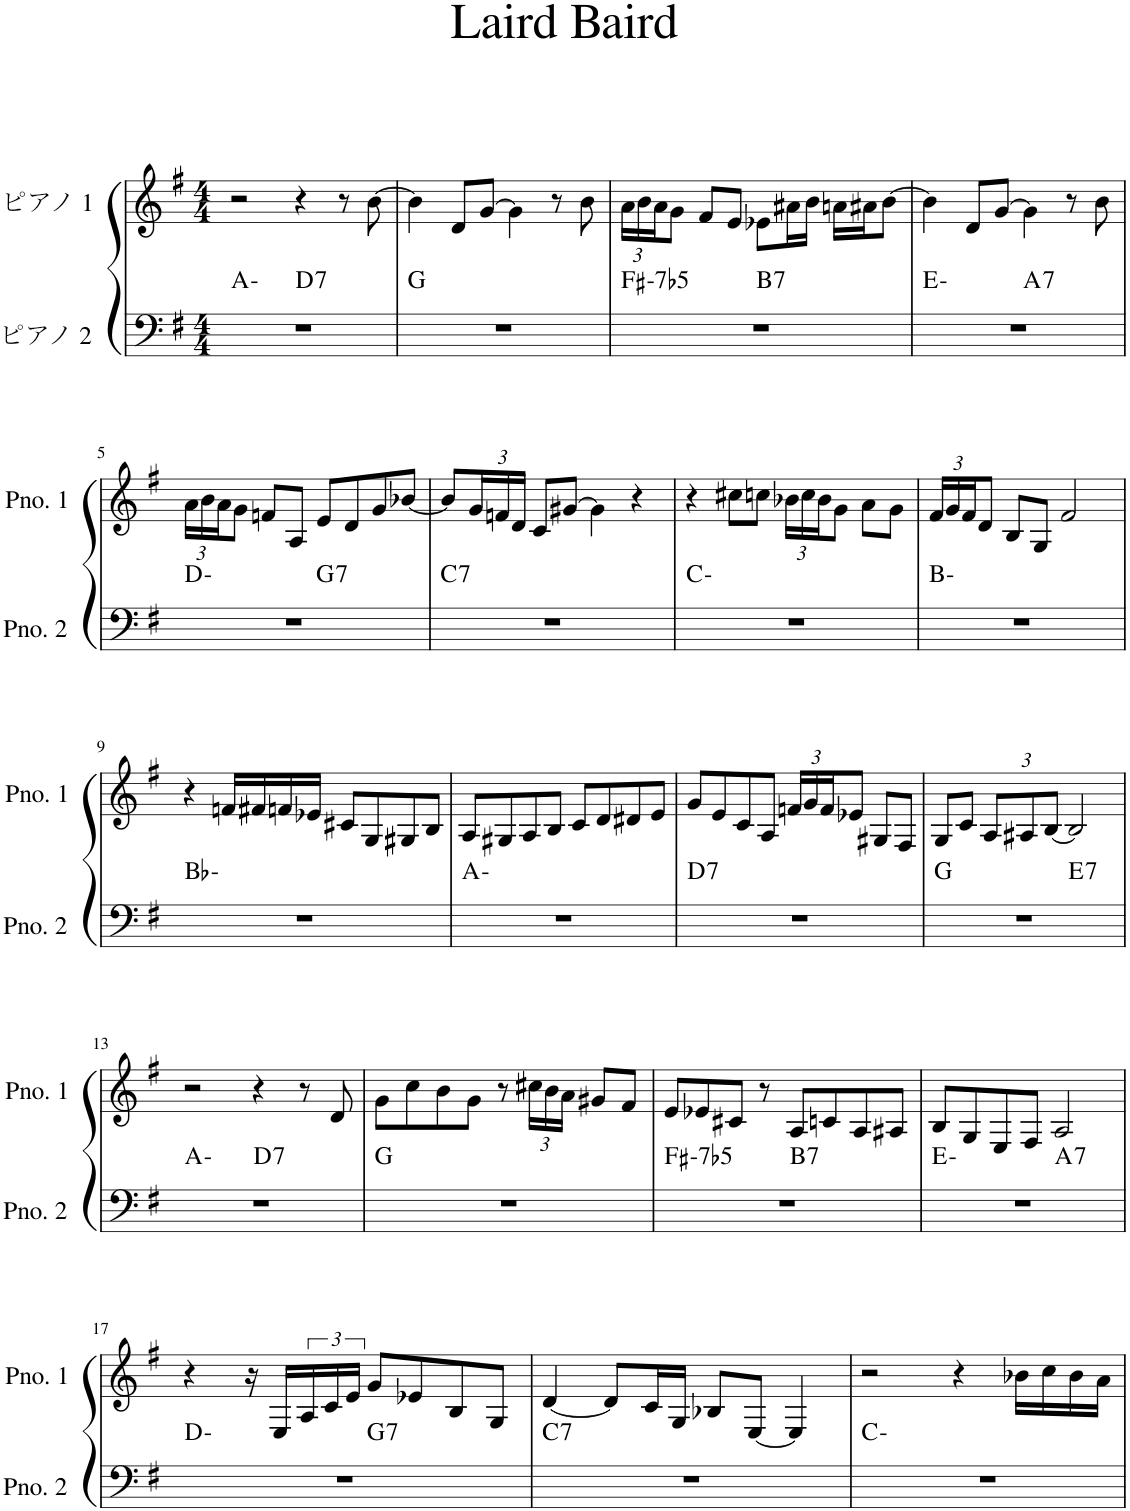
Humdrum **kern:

**kern	**harte	**kern
*part2	*part2	*part1
*staff2	*	*staff1
*I"ピアノ 2	*	*I"ピアノ 1
*clefF4	*	*clefG2
*k[f#]	*	*k[f#]
*M4/4	*	*M4/4
=1	=1	=1
*^	*	*
1r	2ryy	A:min	2r
!	!	!LO:H:kt=7	!
.	2ryy	D:7	4r
.	.	.	8r
.	.	.	[8b\
*v	*v	*	*
=2	=2	=2
1r	G:maj	4b\]
.	.	8d/L
.	.	[8g/J
.	.	4g\]
.	.	8r
.	.	8b\
=3	=3	=3
*	*	*Xbrackettup
!	!LO:H:kt=-7b5	!
*^	*	*
1r	2ryy	F#:hdim7	24a\LL
.	.	.	24b\
.	.	.	24a\J
.	.	.	8g\J
.	.	.	8f#/L
.	.	.	8e/J
!	!	!LO:H:kt=7	!
.	2ryy	B:7	8e-X\L
.	.	.	16a#X\L
.	.	.	16b\JJ
.	.	.	16an\LL
.	.	.	16a#X\J
.	.	.	[8b\J
=4	=4	=4	=4
1r	2ryy	E:min	4b\]
.	.	.	8d/L
.	.	.	[8g/J
!	!	!LO:H:kt=7	!
.	2ryy	A:7	4g\]
.	.	.	8r
.	.	.	8b\
!!LO:LB:g=z
=5	=5	=5	=5
1r	2ryy	D:min	24a\LL
.	.	.	24b\
.	.	.	24a\J
.	.	.	8g\J
.	.	.	8fn/L
.	.	.	8A/J
!	!	!LO:H:kt=7	!
.	2ryy	G:7	8e/L
.	.	.	8d/
.	.	.	8g/
.	.	.	[8b-X/J
=6	=6	=6	=6
!	!	!LO:H:kt=7	!
*v	*v	*	*
1r	C:7	8b-/L]
.	.	24g/L
.	.	24fn/
.	.	24d/JJ
.	.	8c/L
.	.	[8g#X/J
.	.	4g#\]
.	.	4r
=7	=7	=7
1r	C:min	4r
.	.	8cc#X\L
.	.	8ccn\J
.	.	24b-X\LL
.	.	24cc\
.	.	24b-\J
.	.	8g\J
.	.	8a\L
.	.	8g\J
=8	=8	=8
1r	B:min	24f#/LL
.	.	24g/
.	.	24f#/J
.	.	8d/J
.	.	8B/L
.	.	8G/J
.	.	2f#/
!!LO:LB:g=z
=9	=9	=9
1r	Bb:min	4r
.	.	16fn/LL
.	.	16f#X/
.	.	16fn/
.	.	16e-X/JJ
.	.	8c#X/L
.	.	8G/
.	.	8G#X/
.	.	8B/J
=10	=10	=10
1r	A:min	8A/L
.	.	8G#X/
.	.	8A/
.	.	8B/J
.	.	8c/L
.	.	8d/
.	.	8d#X/
.	.	8e/J
=11	=11	=11
!	!LO:H:kt=7	!
1r	D:7	8g/L
.	.	8e/
.	.	8c/
.	.	8A/J
.	.	24fn/LL
.	.	24g/
.	.	24f/J
.	.	8e-X/J
.	.	8G#X/L
.	.	8F#/J
=12	=12	=12
*^	*	*
1r	2ryy	G:maj	8G/L
.	.	.	8c/J
.	.	.	12A/L
.	.	.	12A#X/
.	.	.	[12B/J
!	!	!LO:H:kt=7	!
.	2ryy	E:7	2B/]
!!LO:LB:g=z
=13	=13	=13	=13
1r	2ryy	A:min	2r
!	!	!LO:H:kt=7	!
.	2ryy	D:7	4r
.	.	.	8r
.	.	.	8d/
*v	*v	*	*
=14	=14	=14
1r	G:maj	8g\L
.	.	8cc\
.	.	8b\
.	.	8g\J
.	.	8r
.	.	24cc#X\LL
.	.	24b\
.	.	24a\JJ
.	.	8g#X/L
.	.	8f#/J
=15	=15	=15
!	!LO:H:kt=-7b5	!
*^	*	*
1r	2ryy	F#:hdim7	8e/L
.	.	.	8e-X/
.	.	.	8c#X/J
.	.	.	8r
!	!	!LO:H:kt=7	!
.	2ryy	B:7	8A/L
.	.	.	8cn/
.	.	.	8A/
.	.	.	8A#X/J
=16	=16	=16	=16
1r	2ryy	E:min	8B/L
.	.	.	8G/
.	.	.	8E/
.	.	.	8F#/J
!	!	!LO:H:kt=7	!
.	2ryy	A:7	2A/
!!LO:LB:g=z
=17	=17	=17	=17
1r	2ryy	D:min	4r
.	.	.	16r
.	.	.	16E/LL
*	*	*	*brackettup
.	.	.	24A/
.	.	.	24c/
.	.	.	24e/JJ
!	!	!LO:H:kt=7	!
.	2ryy	G:7	8g/L
.	.	.	8e-X/
.	.	.	8B/
.	.	.	8G/J
=18	=18	=18	=18
!	!	!LO:H:kt=7	!
*v	*v	*	*
1r	C:7	[4d/
.	.	8d/L]
.	.	16c/L
.	.	16G/JJ
.	.	8B-X/L
.	.	[8E/J
.	.	4E/]
=19	=19	=19
1r	C:min	2r
.	.	4r
.	.	16b-X\LL
.	.	16cc\
.	.	16b-\
.	.	16a\JJ
=	=	=
*-	*-	*-
